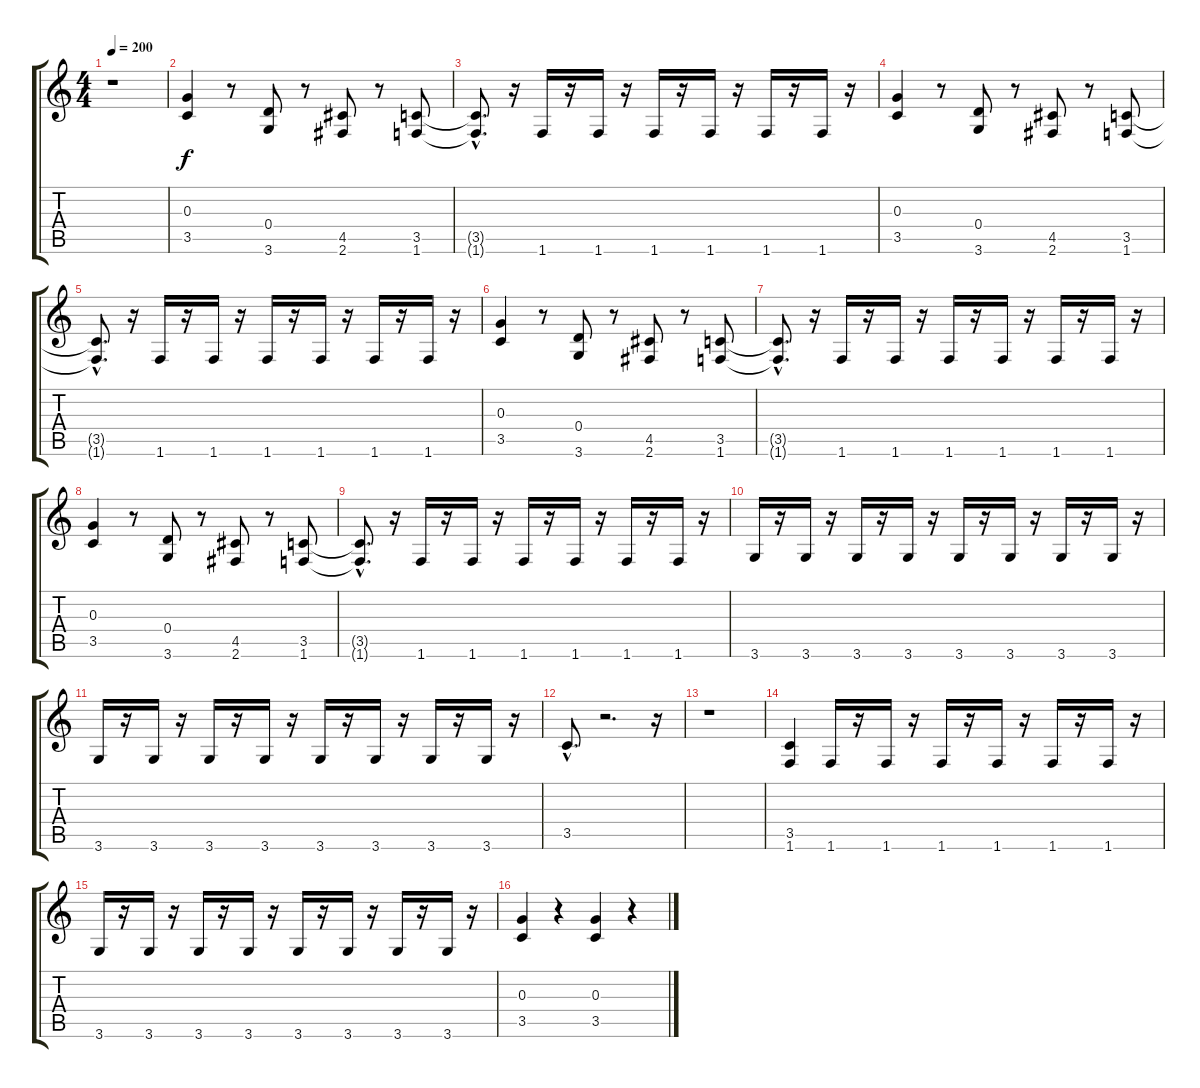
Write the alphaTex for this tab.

\track "" {instrument overdrivenguitar}
\staff {score tabs}
\tuning (E4 B3 G3 D3 A2 E2) {hide}
\ts (4 4)
\tempo 200
\clef g2
\ks c
r.1{dy f instrument overdrivenguitar} |
(0.3 3.5).4 r.8 (0.4 3.6).8 r.8 (4.5 2.6).8 r.8 (3.5 1.6).8 |
(3.5{hac t} 1.6{hac t}).8{d} r.16 1.6.16 r.16 1.6.16 r.16 1.6.16 r.16 1.6.16 r.16 1.6.16 r.16 1.6.16 r.16 |
(0.3 3.5).4 r.8 (0.4 3.6).8 r.8 (4.5 2.6).8 r.8 (3.5 1.6).8 |
(3.5{hac t} 1.6{hac t}).8{d} r.16 1.6.16 r.16 1.6.16 r.16 1.6.16 r.16 1.6.16 r.16 1.6.16 r.16 1.6.16 r.16 |
(0.3 3.5).4 r.8 (0.4 3.6).8 r.8 (4.5 2.6).8 r.8 (3.5 1.6).8 |
(3.5{hac t} 1.6{hac t}).8{d} r.16 1.6.16 r.16 1.6.16 r.16 1.6.16 r.16 1.6.16 r.16 1.6.16 r.16 1.6.16 r.16 |
(0.3 3.5).4 r.8 (0.4 3.6).8 r.8 (4.5 2.6).8 r.8 (3.5 1.6).8 |
(3.5{hac t} 1.6{hac t}).8{d} r.16 1.6.16 r.16 1.6.16 r.16 1.6.16 r.16 1.6.16 r.16 1.6.16 r.16 1.6.16 r.16 |
3.6.16 r.16 3.6.16 r.16 3.6.16 r.16 3.6.16 r.16 3.6.16 r.16 3.6.16 r.16 3.6.16 r.16 3.6.16 r.16 |
3.6.16 r.16 3.6.16 r.16 3.6.16 r.16 3.6.16 r.16 3.6.16 r.16 3.6.16 r.16 3.6.16 r.16 3.6.16 r.16 |
3.5{hac}.8{d} r.2{d} r.16 |
r.1 |
(3.5 1.6).4 1.6.16 r.16 1.6.16 r.16 1.6.16 r.16 1.6.16 r.16 1.6.16 r.16 1.6.16 r.16 |
3.6.16 r.16 3.6.16 r.16 3.6.16 r.16 3.6.16 r.16 3.6.16 r.16 3.6.16 r.16 3.6.16 r.16 3.6.16 r.16 |
(0.3 3.5).4 r.4 (0.3 3.5).4 r.4
